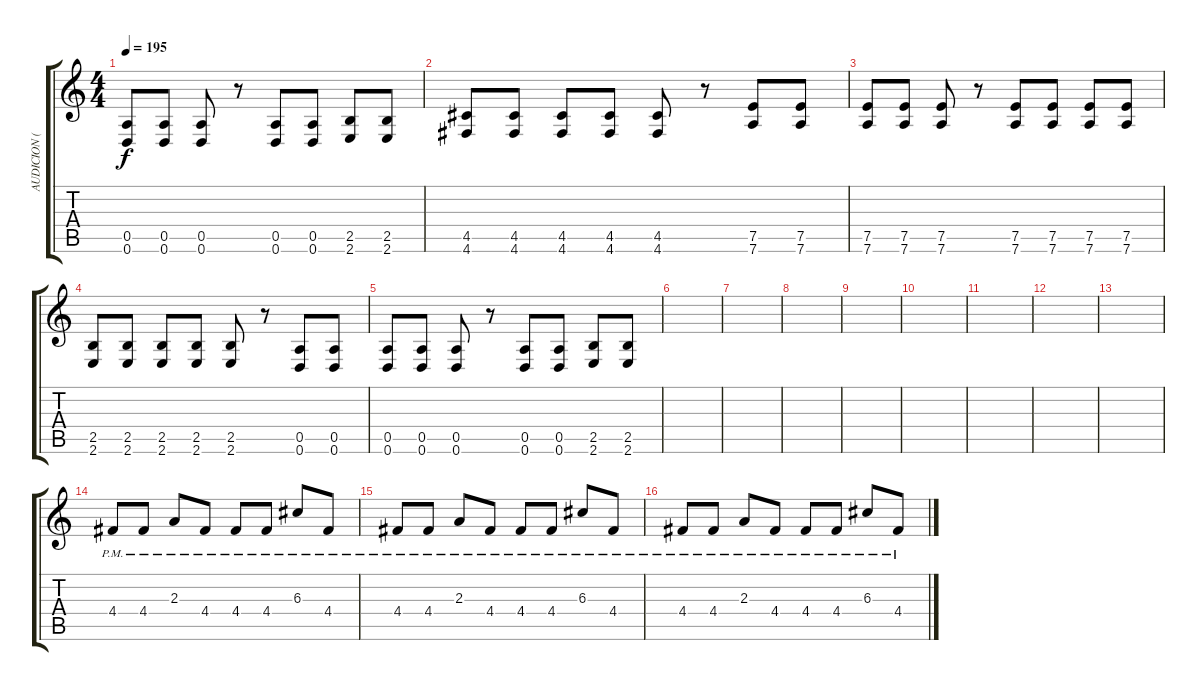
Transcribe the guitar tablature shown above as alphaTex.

\track ("AUDICION (GUITARRA)" "AUDICION (") {instrument distortionguitar}
\staff {score tabs}
\tuning (E4 B3 G3 D3 A2 D2) {hide}
\ts (4 4)
\tempo 195
\clef g2
\ks c
(0.5 0.6).8{dy f} (0.5 0.6).8 (0.5 0.6).8 r.8 (0.5 0.6).8 (0.5 0.6).8 (2.5 2.6).8 (2.5 2.6).8 |
(4.5 4.6).8 (4.5 4.6).8 (4.5 4.6).8 (4.5 4.6).8 (4.5 4.6).8 r.8 (7.5 7.6).8 (7.5 7.6).8 |
(7.5 7.6).8 (7.5 7.6).8 (7.5 7.6).8 r.8 (7.5 7.6).8 (7.5 7.6).8 (7.5 7.6).8 (7.5 7.6).8 |
(2.5 2.6).8 (2.5 2.6).8 (2.5 2.6).8 (2.5 2.6).8 (2.5 2.6).8 r.8 (0.5 0.6).8 (0.5 0.6).8 |
(0.5 0.6).8 (0.5 0.6).8 (0.5 0.6).8 r.8 (0.5 0.6).8 (0.5 0.6).8 (2.5 2.6).8 (2.5 2.6).8 |
|
|
|
|
|
|
|
|
4.4{pm}.8 4.4{pm}.8 2.3{pm}.8 4.4{pm}.8 4.4{pm}.8 4.4{pm}.8 6.3{pm}.8 4.4{pm}.8 |
4.4{pm}.8 4.4{pm}.8 2.3{pm}.8 4.4{pm}.8 4.4{pm}.8 4.4{pm}.8 6.3{pm}.8 4.4{pm}.8 |
4.4{pm}.8 4.4{pm}.8 2.3{pm}.8 4.4{pm}.8 4.4{pm}.8 4.4{pm}.8 6.3{pm}.8 4.4{pm}.8
